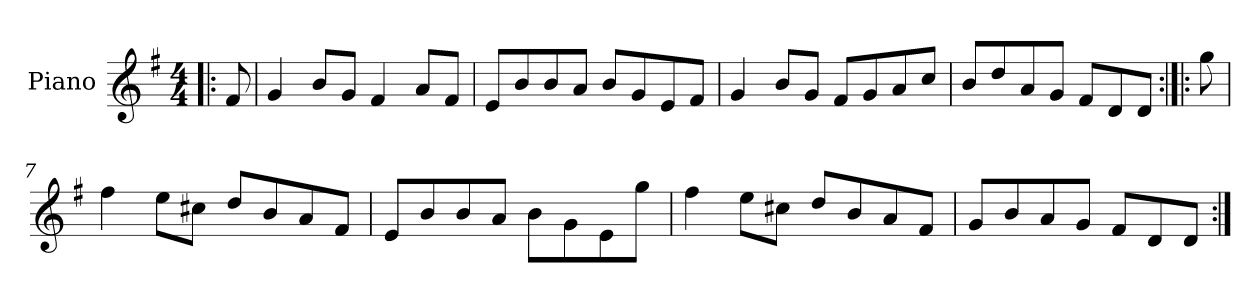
**kern
*part1
*staff1
*I"Piano
*I'Pno
*clefG2
*k[f#]
*e:
*M4/4
=1!|:
8f#/
=2
4g/
8b/L
8g/J
4f#/
8a/L
8f#/J
=3
8e/L
8b/
8b/
8a/J
8b/L
8g/
8e/
8f#/J
=4
4g/
8b/L
8g/J
8f#/L
8g/
8a/
8cc/J
=5
8b/L
8dd/
8a/
8g/J
8f#/L
8d/
8d/J
=6:|!|:
8gg\
=7
4ff#\
8ee\L
8cc#X\J
8dd/L
8b/
8a/
8f#/J
=8
8e/L
8b/
8b/
8a/J
8b\L
8g\
8e\
8gg\J
=9
4ff#\
8ee\L
8cc#X\J
8dd/L
8b/
8a/
8f#/J
=10
8g/L
8b/
8a/
8g/J
8f#/L
8d/
8d/J
=:|!
*-
